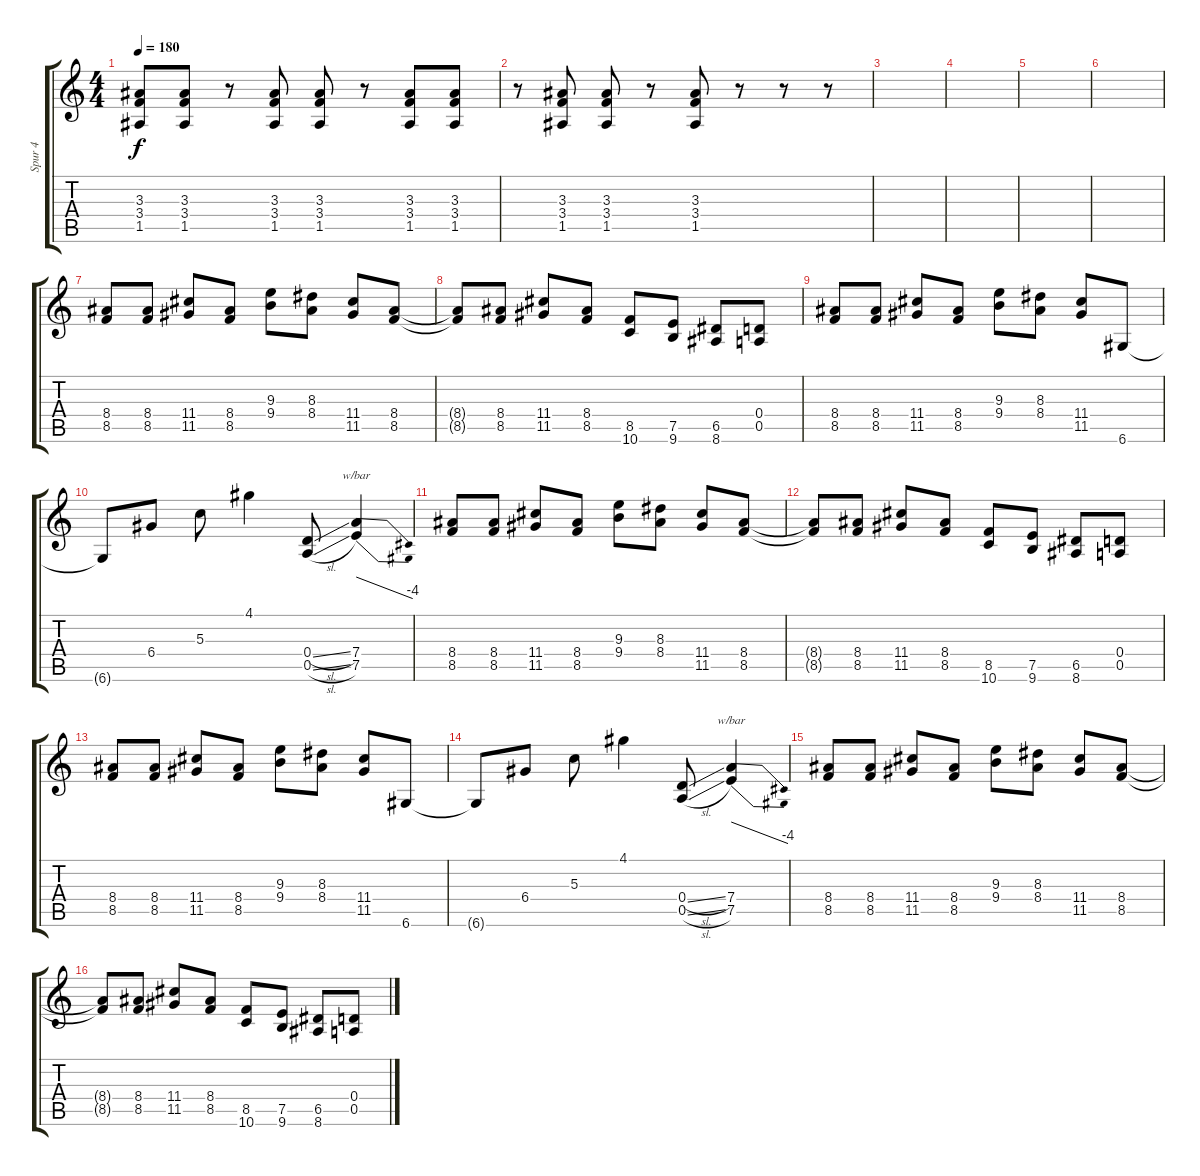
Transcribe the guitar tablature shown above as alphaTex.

\track ("Spur 4" "Spur 4") {instrument distortionguitar}
\staff {score tabs}
\tuning (E4 B3 G3 D3 A2 D2) {hide}
\ts (4 4)
\tempo 180
\clef g2
\ks c
(3.3 3.4 1.5).8{dy f} (3.3 3.4 1.5).8 r.8 (3.3 3.4 1.5).8 (3.3 3.4 1.5).8 r.8 (3.3 3.4 1.5).8 (3.3 3.4 1.5).8 |
r.8 (3.3 3.4 1.5).8 (3.3 3.4 1.5).8 r.8 (3.3 3.4 1.5).8 r.8 r.8 r.8 |
|
|
|
|
(8.4 8.5).8 (8.4 8.5).8 (11.4 11.5).8 (8.4 8.5).8 (9.3 9.4).8 (8.3 8.4).8 (11.4 11.5).8 (8.4 8.5).8 |
(8.4{t} 8.5{t}).8 (8.4 8.5).8 (11.4 11.5).8 (8.4 8.5).8 (8.5 10.6).8 (7.5 9.6).8 (6.5 8.6).8 (0.4 0.5).8 |
(8.4 8.5).8 (8.4 8.5).8 (11.4 11.5).8 (8.4 8.5).8 (9.3 9.4).8 (8.3 8.4).8 (11.4 11.5).8 6.6.8 |
6.6{t}.8 6.4.8 5.3.8 4.1.4 (0.4{sl} 0.5{sl}).8 (7.4 7.5).4{tbe (dive default 0 0 60 -16)} |
(8.4 8.5).8 (8.4 8.5).8 (11.4 11.5).8 (8.4 8.5).8 (9.3 9.4).8 (8.3 8.4).8 (11.4 11.5).8 (8.4 8.5).8 |
(8.4{t} 8.5{t}).8 (8.4 8.5).8 (11.4 11.5).8 (8.4 8.5).8 (8.5 10.6).8 (7.5 9.6).8 (6.5 8.6).8 (0.4 0.5).8 |
(8.4 8.5).8 (8.4 8.5).8 (11.4 11.5).8 (8.4 8.5).8 (9.3 9.4).8 (8.3 8.4).8 (11.4 11.5).8 6.6.8 |
6.6{t}.8 6.4.8 5.3.8 4.1.4 (0.4{sl} 0.5{sl}).8 (7.4 7.5).4{tbe (dive default 0 0 60 -16)} |
(8.4 8.5).8 (8.4 8.5).8 (11.4 11.5).8 (8.4 8.5).8 (9.3 9.4).8 (8.3 8.4).8 (11.4 11.5).8 (8.4 8.5).8 |
(8.4{t} 8.5{t}).8 (8.4 8.5).8 (11.4 11.5).8 (8.4 8.5).8 (8.5 10.6).8 (7.5 9.6).8 (6.5 8.6).8 (0.4 0.5).8
